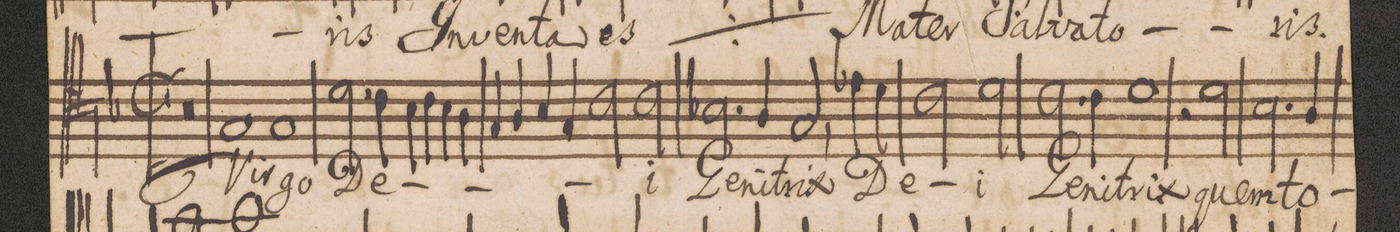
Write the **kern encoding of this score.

**kern	**text
*I"Tenore.	*
*clefC4	*
*k[b-]	*
*met(C|)	*
*M2/1	*
0r	.
=28-	=28-
1G/	Vir-
1G/	-go
=29-	=29-
2.d\	De-
4c\	.
4B-y\	.
4c\	.
4B-\	.
4A\	.
=30-	=30-
4G/	.
4A/	.
4B-/	.
4G/	.
2c\	.
2c\	-i
=31-	=31-
2.B-X\	Ge-
4A/	-ni-
2G,/	-trix
4e-X\	De-
4d\	.
=32-	=32-
2c\	.
2d\	-i
2.c\	Ge-
4c\	-ni-
=33-	=33-
1d\	-trix
2r	.
2d\	quem
=34-	=34-
2.B-\	to-
4A/	.
*-	*-
